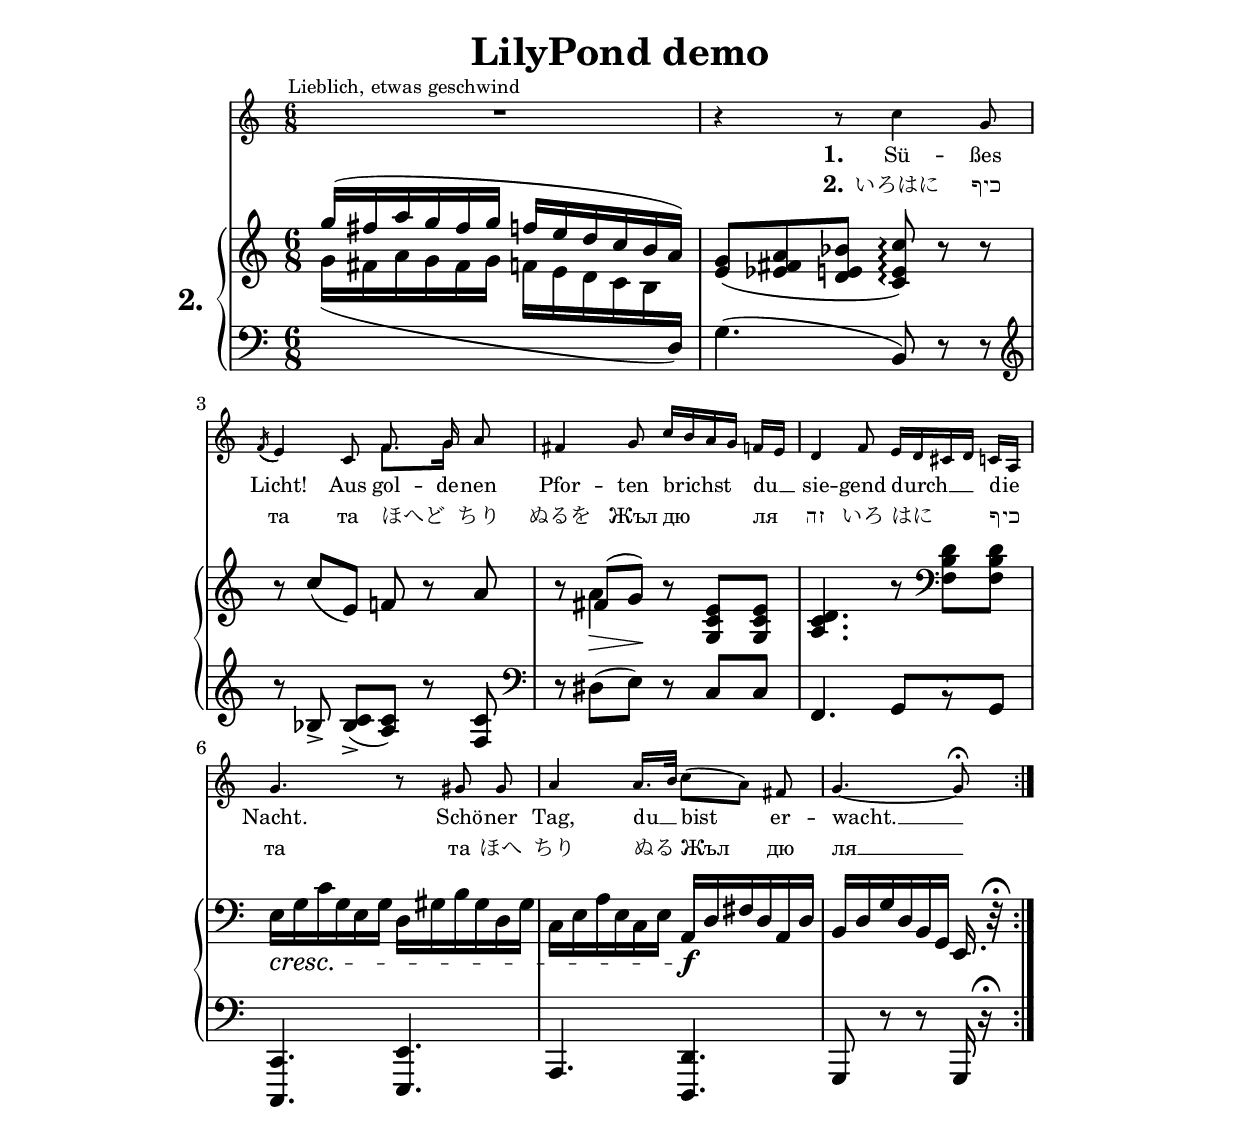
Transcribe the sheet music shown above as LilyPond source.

\header {
  title = "LilyPond demo"
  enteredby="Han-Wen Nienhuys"
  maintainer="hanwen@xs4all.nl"

  texidoc = "
heavily mutilated Edition Peters Morgenlied by Schubert"

}

\version "2.4.0"

ignoreMelisma =	\set ignoreMelismata = ##t
ignoreMelismaOff = \unset ignoreMelismata 

#(set-global-staff-size 21)

\paper  {
				%#(set-global-staff-size (* 5.8 mm))
  indent = #(* mm 4)
  linewidth = #(* mm 140)
  interscoreline = 2.\mm
  betweensystemspace = 15\mm
  raggedbottom = ##t 
}

modernAccidentals = {
  \set Staff.extraNatural =  ##f
  \set Staff.autoAccidentals =  #'(Staff (same-octave . 1) (any-octave . 0))
  \set Staff.autoCautionaries =  #'()  
}


melody =    \relative c'' \repeat volta 2 \context Voice = "singer" {
  \time 6/8
  \autoBeamOff
  s1*0^\markup {  \bigger { \hspace #-3.0 Lieblich, etwas geschwind } }
  R2.
  r4 r8 c4 g8 |
  \acciaccatura { f16( }  e4) c8
  <<
    \new Voice { \stemUp f8. g16 }
    { \stemDown f8.[ g16] } >> \stemNeutral a8 |
  fis4  g8 c16[ b a g] f[ e] |
  d4 f8
  \transpose a' e' \relative c'' { a16[ g fis! g] f![ d]  } |
  g4. r8 gis gis |
  a4 a16.[ b32] c8[( a]) fis8 |
  g4.~ g8-\fermata
}


firstVerse = \lyricmode {
  \set stanza = "1."
  
  Sü -- ßes Licht! Aus
  \ignoreMelisma
  gol --
  \ignoreMelismaOff

  de -- nen  Pfor -- ten brichst du __ | 
  sie -- gend durch __ die Nacht. Schö -- ner Tag, du __ bist er -- wacht. __ 
}

secondVerse = \lyricmode {
  \set stanza = "2."
  いろはに כיף та та ほへど ちり  ぬるを
  
  Жъл  дю ля זה
  
  いろ はに כיף та та ほへ ちり ぬる
  
  Жъл дю ля __

}

pianoRH =  \relative c''' \repeat volta 2\new Voice {
  #(set-accidental-style 'modern)
  \voiceOne
  g16( fis a g fis g f e d c b
  \oneVoice
  a ) | 
  <g e>8( <es fis a> <d e bes'> <c e c'>\arpeggio) r8 r | 
  r8 c'( e,) f r a |
  \once \override DynamicLineSpanner   #'padding =#3
  r8
  << { fis( g) } \\
     << { a4 } { s8\> s8\! } >>
   >>

  r8 <e c g>8[  <e c g>] |
  <d c a>4. r8 \clef bass  <d b f> <d b f> |
		\setTextCresc
		e,16_" "\<
		g c g e g d gis b gis d gis |
		c, e a e c e a,-\f\! d fis d a d |
		b d g  d b g e16. r32\fermata
	      }

pianoLH =  \relative c'' \repeat volta 2\new Voice {
    #(set-accidental-style 'modern)
    \voiceTwo
    g16( fis a g fis g

    f e d c b

    \change Staff = down
	\oneVoice
    d,) | 
     g4.( b,8) r r
    \clef treble \grace s16 r8 <bes'>8-> <bes c>8->([ <a c>)] r <f c'> |
    \clef bass
    r8 dis( e) r c c |
    f,4.  g8[ r8 g] |
    <c, c,>4. <e e,>4. |
    a,4. <d d,>4. |
    g,8 r r g16 r16\fermata 
    }

\book {
    \score {
	<< \time 6/8
	   \new Staff \with {
	     fontSize = #-3
	     \override StaffSymbol #'staff-space = #(magstep -3)
	   } <<
	       \context Staff #(set-accidental-style 'modern)
	       \melody >>
	   \lyricsto "singer" \new Lyrics \firstVerse
	   \lyricsto "singer" \new Lyrics \secondVerse
	   \new PianoStaff << 
	       \set PianoStaff.instrument = \markup {
		   \bold
		   \bigger\bigger\bigger\bigger \huge "2." \hspace #1.0 }
	       \context Staff = up <<
		 \pianoRH
		 \pianoLH
		 >>
	       \context Staff = down { \clef bass \skip 1*2 }
	   >> 
       >>

	\layout {
	    \context {
		\Lyrics
		minimumVerticalExtent = #'(-0.85 . 2.2)
		\override LyricText #'font-size = #-1
	    }
	    \context {
		\Score
		\override Beam #'thickness = #0.55
		\override Beam #'auto-knee-gap = #4.0
		\override SpacingSpanner #'spacing-increment = #1.0
		\override Stem #'stemlet-length = #0.5
		\override Slur #'height-limit = #1.5
	    }
	    \context {
		\PianoStaff
		\override VerticalAlignment #'forced-distance = #10
	    }
	}
	\midi {
	    \tempo 4 = 70
	}
    }
}

